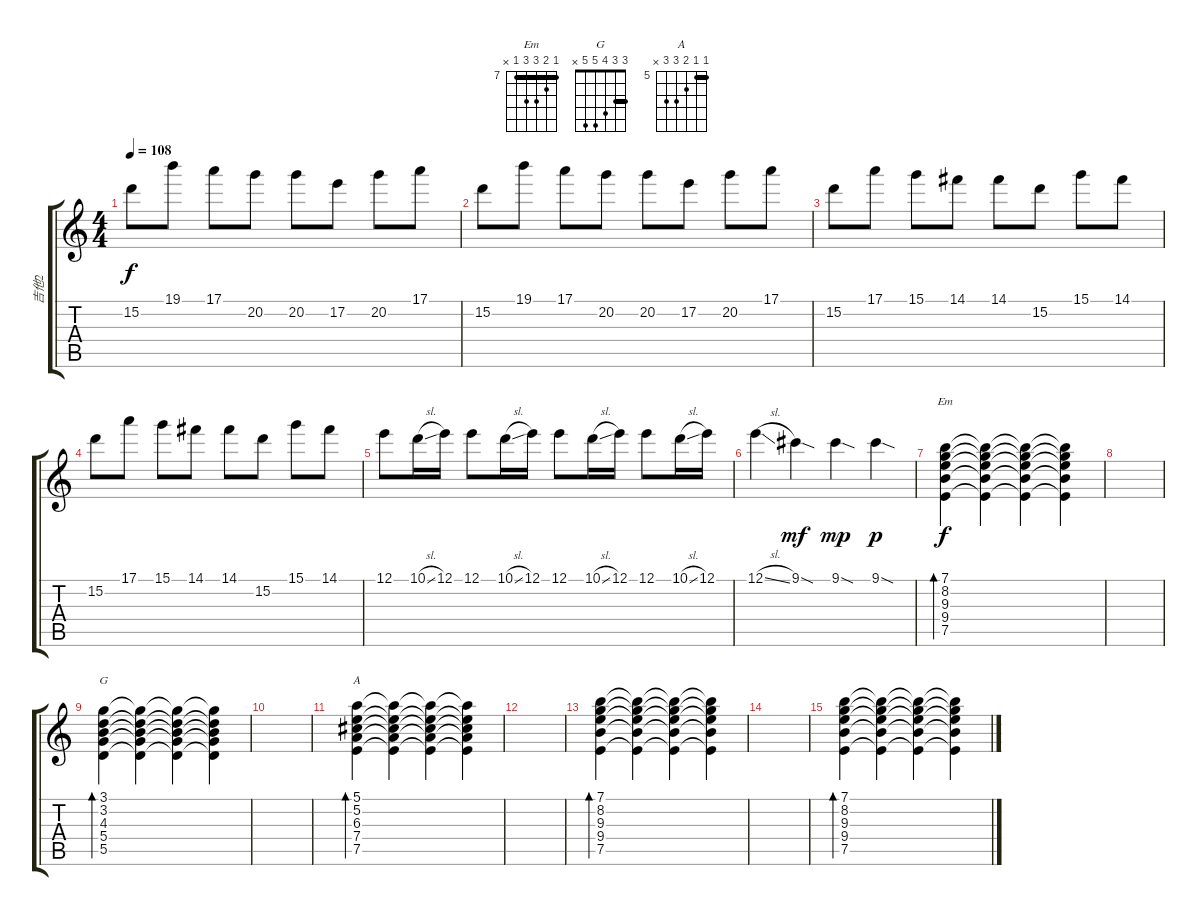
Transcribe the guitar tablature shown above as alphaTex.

\track ("吉他2" "吉他2") {instrument distortionguitar}
\staff {score tabs}
\tuning (E4 B3 G3 D3 A2 E2) {hide}
\chord ("Em" 7 8 9 9 7 x) {firstfret 7 barre 7}
\chord ("G" 3 3 4 5 5 x) {barre 3}
\chord ("A" 5 5 6 7 7 x) {firstfret 5 barre 5}
\ts (4 4)
\tempo 108
\clef g2
\ks c
15.2.8{dy f} 19.1.8 17.1.8 20.2.8 20.2.8 17.2.8 20.2.8 17.1.8 |
15.2.8 19.1.8 17.1.8 20.2.8 20.2.8 17.2.8 20.2.8 17.1.8 |
15.2.8 17.1.8 15.1.8 14.1.8 14.1.8 15.2.8 15.1.8 14.1.8 |
15.2.8 17.1.8 15.1.8 14.1.8 14.1.8 15.2.8 15.1.8 14.1.8 |
12.1.8 10.1{sl}.16 12.1.16 12.1.8 10.1{sl}.16 12.1.16 12.1.8 10.1{sl}.16 12.1.16 12.1.8 10.1{sl}.16 12.1.16 |
12.1{sl}.4{volume 13} 9.1{sod}.4{dy mf} 9.1{sod}.4{dy mp} 9.1{sod}.4{dy p} |
(7.1 8.2 9.3 9.4 7.5).4{bd 480 ch "Em" dy f instrument electricguitarjazz} (7.1{t} 8.2{t} 9.3{t} 9.4{t} 7.5{t}).4 (7.1{t} 8.2{t} 9.3{t} 9.4{t} 7.5{t}).4 (7.1{t} 8.2{t} 9.3{t} 9.4{t} 7.5{t}).4 |
|
(3.1 3.2 4.3 5.4 5.5).4{bd 480 ch "G" instrument electricguitarjazz} (3.1{t} 3.2{t} 4.3{t} 5.4{t} 5.5{t}).4 (3.1{t} 3.2{t} 4.3{t} 5.4{t} 5.5{t}).4 (3.1{t} 3.2{t} 4.3{t} 5.4{t} 5.5{t}).4 |
|
(5.1 5.2 6.3 7.4 7.5).4{bd 480 ch "A" instrument electricguitarjazz} (5.1{t} 5.2{t} 6.3{t} 7.4{t} 7.5{t}).4 (5.1{t} 5.2{t} 6.3{t} 7.4{t} 7.5{t}).4 (5.1{t} 5.2{t} 6.3{t} 7.4{t} 7.5{t}).4 |
|
(7.1 8.2 9.3 9.4 7.5).4{bd 480 instrument electricguitarjazz} (7.1{t} 8.2{t} 9.3{t} 9.4{t} 7.5{t}).4 (7.1{t} 8.2{t} 9.3{t} 9.4{t} 7.5{t}).4 (7.1{t} 8.2{t} 9.3{t} 9.4{t} 7.5{t}).4 |
|
(7.1 8.2 9.3 9.4 7.5).4{bd 480 instrument electricguitarjazz} (7.1{t} 8.2{t} 9.3{t} 9.4{t} 7.5{t}).4 (7.1{t} 8.2{t} 9.3{t} 9.4{t} 7.5{t}).4 (7.1{t} 8.2{t} 9.3{t} 9.4{t} 7.5{t}).4
